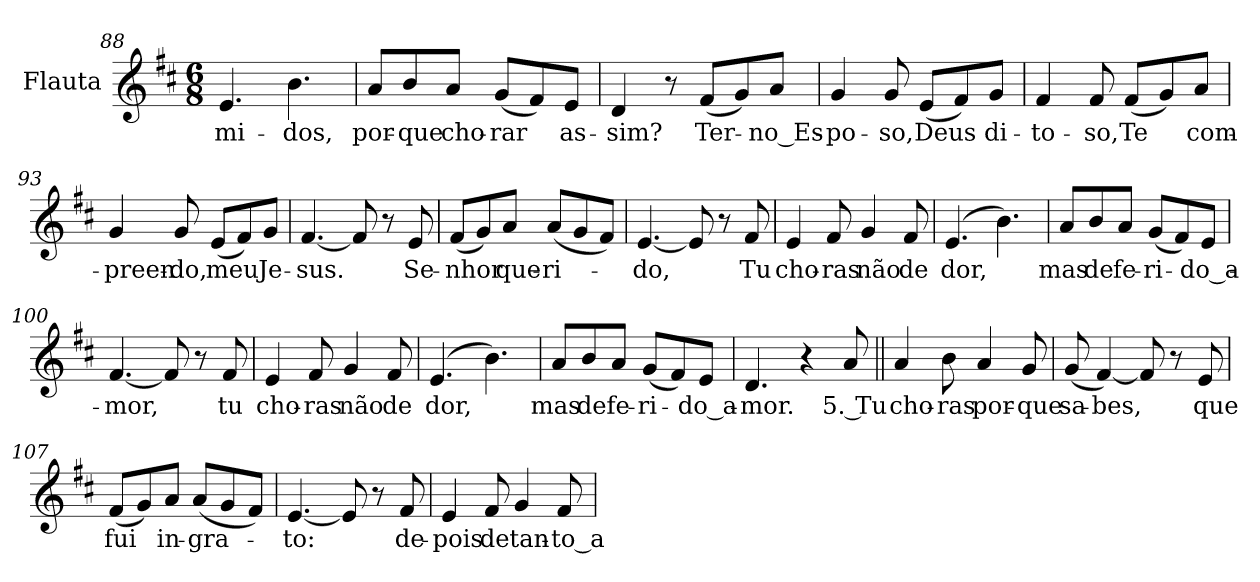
**kern	**text
*part1	*part1
*staff1	*staff1
*I"Flauta	*
*I'Fl.	*
*clefG2	*
*k[f#c#]	*
*D:	*
*M6/8	*
=88	=88
!	!LO:LY:b:color=#000000
4.ei/	-mi-
!	!LO:LY:b:color=#000000
4.bi\	-dos,
!!LO:LB:g=z
=89	=89
!	!LO:LY:b:color=#000000
8ai/L	por-
!	!LO:LY:b:color=#000000
8bi/	-que
!	!LO:LY:b:color=#000000
8ai/J	cho-
!	!LO:LY:b:color=#000000
(8gi/L	-rar
8f#i/)	.
!	!LO:LY:b:color=#000000
8ei/J	as-
=90	=90
!	!LO:LY:b:color=#000000
4di/	-sim?
8r	.
!	!LO:LY:b:color=#000000
(8f#i/L	Ter-
8gi/)	.
!	!LO:LY:b:color=#000000
8ai/J	-no_Es-
=91	=91
!	!LO:LY:b:color=#000000
4gi/	-po-
!	!LO:LY:b:color=#000000
8gi/	-so,
!	!LO:LY:b:color=#000000
(8ei/L	Deus
8f#i/)	.
!	!LO:LY:b:color=#000000
8gi/J	di-
=92	=92
!	!LO:LY:b:color=#000000
4f#i/	-to-
!	!LO:LY:b:color=#000000
8f#i/	-so,
!	!LO:LY:b:color=#000000
(8f#i/L	Te
8gi/)	.
!	!LO:LY:b:color=#000000
8ai/J	com-
=93	=93
!	!LO:LY:b:color=#000000
4gi/	-preen-
!	!LO:LY:b:color=#000000
8gi/	-do,
!	!LO:LY:b:color=#000000
(8ei/L	meu
8f#i/)	.
!	!LO:LY:b:color=#000000
8gi/J	Je-
!!LO:LB:g=z
=94	=94
!	!LO:LY:b:color=#000000
[4.f#i/	-sus.
8f#i/]	.
8r	.
!	!LO:LY:b:color=#000000
8ei/	Se-
=95	=95
!	!LO:LY:b:color=#000000
(8f#i/L	-nhor
8gi/)	.
!	!LO:LY:b:color=#000000
8ai/J	que-
!	!LO:LY:b:color=#000000
(8ai/L	-ri-
8gi/	.
8f#i/J)	.
=96	=96
!	!LO:LY:b:color=#000000
[4.ei/	-do,
8ei/]	.
8r	.
!	!LO:LY:b:color=#000000
8f#i/	Tu
=97	=97
!	!LO:LY:b:color=#000000
4ei/	cho-
!	!LO:LY:b:color=#000000
8f#i/	-ras
!	!LO:LY:b:color=#000000
4gi/	não
!	!LO:LY:b:color=#000000
8f#i/	de
=98	=98
!	!LO:LY:b:color=#000000
(4.ei/	dor,
4.bi\)	.
=99	=99
!	!LO:LY:b:color=#000000
8ai/L	mas
!	!LO:LY:b:color=#000000
8bi/	de
!	!LO:LY:b:color=#000000
8ai/J	fe-
!	!LO:LY:b:color=#000000
(8gi/L	-ri-
8f#i/)	.
!	!LO:LY:b:color=#000000
8ei/J	-do_a-
=100	=100
!	!LO:LY:b:color=#000000
[4.f#i/	-mor,
8f#i/]	.
8r	.
!	!LO:LY:b:color=#000000
8f#i/	tu
!!LO:LB:g=z
=101	=101
!	!LO:LY:b:color=#000000
4ei/	cho-
!	!LO:LY:b:color=#000000
8f#i/	-ras
!	!LO:LY:b:color=#000000
4gi/	não
!	!LO:LY:b:color=#000000
8f#i/	de
=102	=102
!	!LO:LY:b:color=#000000
(4.ei/	dor,
4.bi\)	.
=103	=103
!	!LO:LY:b:color=#000000
8ai/L	mas
!	!LO:LY:b:color=#000000
8bi/	de
!	!LO:LY:b:color=#000000
8ai/J	fe-
!	!LO:LY:b:color=#000000
(8gi/L	-ri-
8f#i/)	.
!	!LO:LY:b:color=#000000
8ei/J	-do_a-
=104	=104
!	!LO:LY:b:color=#000000
4.di/	-mor.
4r	.
!	!LO:LY:b:color=#000000
8ai/	5. Tu
=105||	=105||
!	!LO:LY:b:color=#000000
4ai/	cho-
!	!LO:LY:b:color=#000000
8bi\	-ras
!	!LO:LY:b:color=#000000
4ai/	por-
!	!LO:LY:b:color=#000000
8gi/	-que
=106	=106
!	!LO:LY:b:color=#000000
(8gi/	sa-
!	!LO:LY:b:color=#000000
[4f#i/)	-bes,
8f#i/]	.
8r	.
!	!LO:LY:b:color=#000000
8ei/	que
!!LO:LB:g=z
=107	=107
!	!LO:LY:b:color=#000000
(8f#i/L	fui
8gi/)	.
!	!LO:LY:b:color=#000000
8ai/J	in-
!	!LO:LY:b:color=#000000
(8ai/L	-gra-
8gi/	.
8f#i/J)	.
=108	=108
!	!LO:LY:b:color=#000000
[4.ei/	-to:
8ei/]	.
8r	.
!	!LO:LY:b:color=#000000
8f#i/	de-
=109	=109
!	!LO:LY:b:color=#000000
4ei/	-pois
!	!LO:LY:b:color=#000000
8f#i/	de
!	!LO:LY:b:color=#000000
4gi/	tan-
!	!LO:LY:b:color=#000000
8f#i/	-to_a-
=	=
*-	*-
